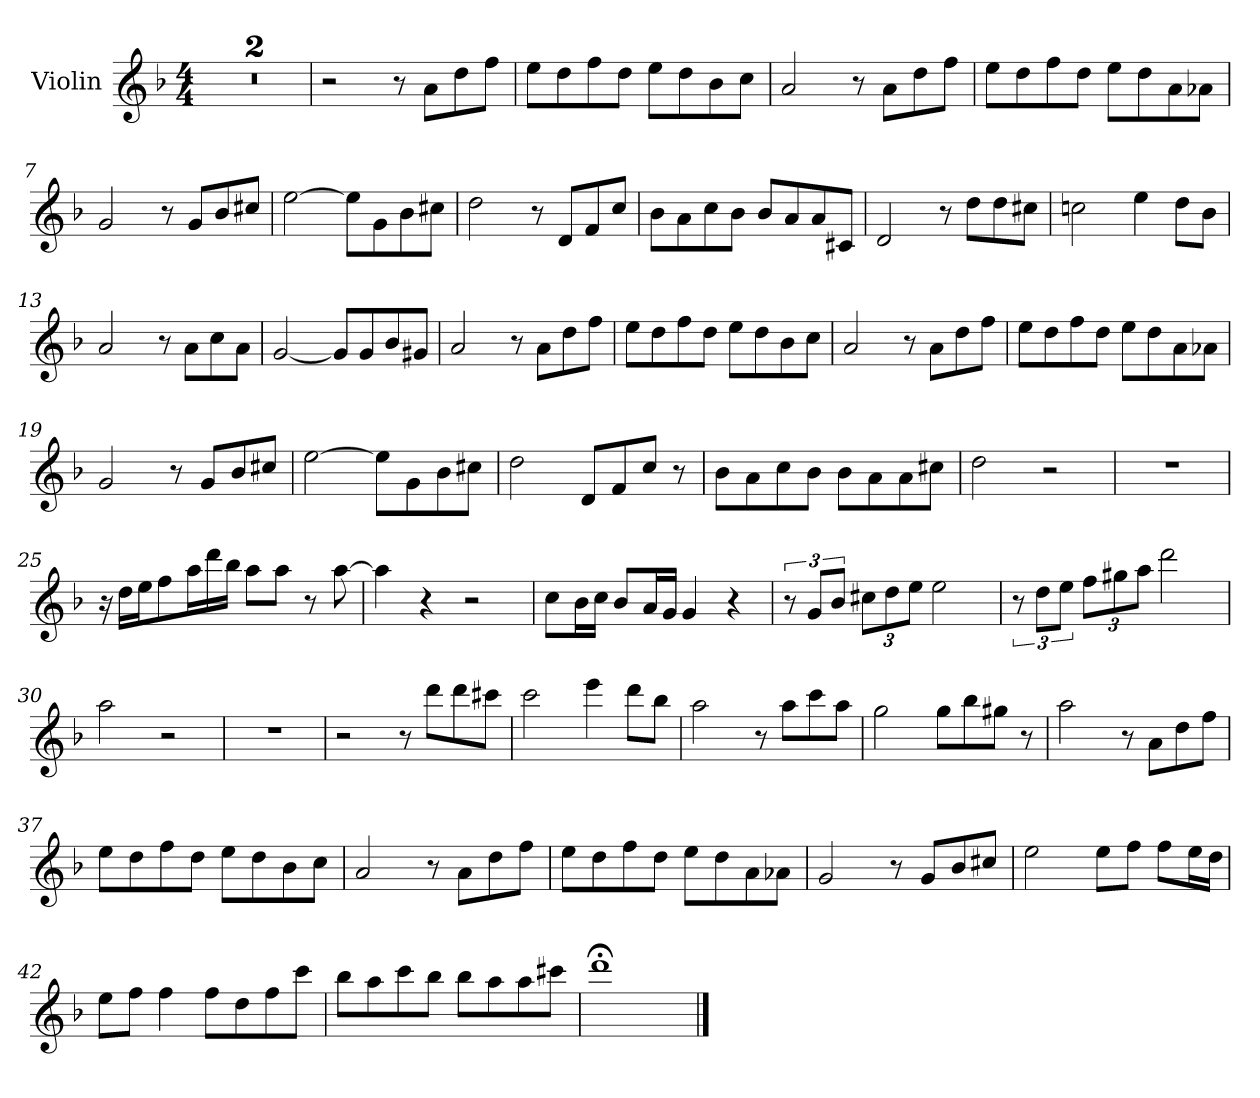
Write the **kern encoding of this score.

**kern
*part1
*staff1
*I"Violin
*I'Vln.
*clefG2
*k[b-]
*M4/4
*MM66
=1
1r
=2
1r
=3
2r
8r
8a\L
8dd\
8ff\J
=4
8ee\L
8dd\
8ff\
8dd\J
8ee\L
8dd\
8b-\
8cc\J
=5
2a/
8r
8a\L
8dd\
8ff\J
=6
8ee\L
8dd\
8ff\
8dd\J
8ee\L
8dd\
8a\
8a-X\J
=7
2g/
8r
8g/L
8b-/
8cc#X/J
!!LO:LB:g=z
=8
[2ee\
8ee\L]
8g\
8b-\
8cc#X\J
=9
2dd\
8r
8d/L
8f/
8cc/J
=10
8b-\L
8a\
8cc\
8b-\J
8b-/L
8a/
8a/
8c#X/J
=11
2d/
8r
8dd\L
8dd\
8cc#X\J
=12
2ccn\
4ee\
8dd\L
8b-\J
=13
2a/
8r
8a\L
8cc\
8a\J
=14
[2g/
8g/L]
8g/
8b-/
8g#X/J
!!LO:LB:g=z
=15
2a/
8r
8a\L
8dd\
8ff\J
=16
8ee\L
8dd\
8ff\
8dd\J
8ee\L
8dd\
8b-\
8cc\J
=17
2a/
8r
8a\L
8dd\
8ff\J
=18
8ee\L
8dd\
8ff\
8dd\J
8ee\L
8dd\
8a\
8a-X\J
=19
2g/
8r
8g/L
8b-/
8cc#X/J
=20
[2ee\
8ee\L]
8g\
8b-\
8cc#X\J
!!LO:LB:g=z
=21
2dd\
8d/L
8f/
8cc/J
8r
=22
8b-\L
8a\
8cc\
8b-\J
8b-\L
8a\
8a\
8cc#X\J
=23
2dd\
2r
=24
1r
=25
16r
16dd\LL
16ee\J
8ff\
16aa\L
16ddd\
16bb-\JJ
8aa\L
8aa\J
8r
[8aa\
=26
4aa\]
4r
2r
=27
8cc\L
16b-\L
16cc\JJ
8b-/L
16a/L
16g/JJ
4g/
4r
!!LO:LB:g=z
=28
12r
12g/L
12b-/J
*Xbrackettup
12cc#X\L
12dd\
12ee\J
2ee\
=29
*brackettup
12r
12dd\L
12ee\J
*Xbrackettup
12ff\L
12gg#X\
12aa\J
2ddd\
=30
2aa\
2r
=31
1r
=32
2r
8r
8ddd\L
8ddd\
8ccc#X\J
=33
2ccc\
4eee\
8ddd\L
8bb-\J
=34
2aa\
8r
8aa\L
8ccc\
8aa\J
!!LO:LB:g=z
=35
2gg\
8gg\L
8bb-\
8gg#X\J
8r
=36
2aa\
8r
8a\L
8dd\
8ff\J
=37
8ee\L
8dd\
8ff\
8dd\J
8ee\L
8dd\
8b-\
8cc\J
=38
2a/
8r
8a\L
8dd\
8ff\J
=39
8ee\L
8dd\
8ff\
8dd\J
8ee\L
8dd\
8a\
8a-X\J
=40
2g/
8r
8g/L
8b-/
8cc#X/J
!!LO:LB:g=z
=41
2ee\
8ee\L
8ff\J
8ff\L
16ee\L
16dd\JJ
=42
8ee\L
8ff\J
4ff\
8ff\L
8dd\
8ff\
8ccc\J
=43
8bb-\L
8aa\
8ccc\
8bb-\J
8bb-\L
8aa\
8aa\
8ccc#X\J
=44
1ddd;<
==
*-
